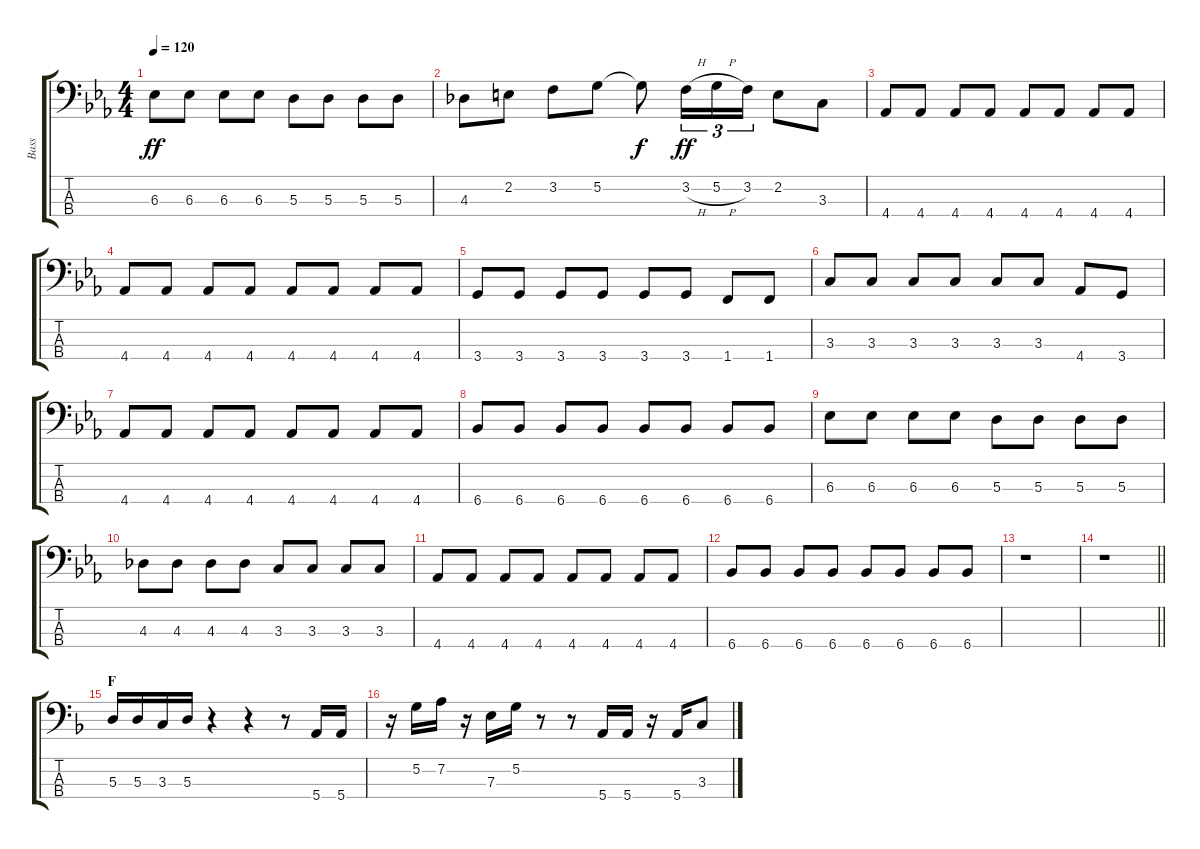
\track ("Bass" "Bass") {instrument electricbasspick}
\staff {score tabs}
\tuning (G2 D2 A1 E1) {hide}
\ts (4 4)
\tempo 120
\clef f4
\ks eb
6.3.8{dy ff} 6.3.8 6.3.8 6.3.8 5.3.8 5.3.8 5.3.8 5.3.8 |
4.3.8 2.2.8 3.2.8 5.2.8 5.2{t}.8{dy f} 3.2{h}.16{tu (3 2) dy ff} 5.2{h}.16{tu (3 2)} 3.2.16{tu (3 2)} 2.2.8 3.3.8 |
4.4.8 4.4.8 4.4.8 4.4.8 4.4.8 4.4.8 4.4.8 4.4.8 |
4.4.8 4.4.8 4.4.8 4.4.8 4.4.8 4.4.8 4.4.8 4.4.8 |
3.4.8 3.4.8 3.4.8 3.4.8 3.4.8 3.4.8 1.4.8 1.4.8 |
3.3.8 3.3.8 3.3.8 3.3.8 3.3.8 3.3.8 4.4.8 3.4.8 |
4.4.8 4.4.8 4.4.8 4.4.8 4.4.8 4.4.8 4.4.8 4.4.8 |
6.4.8 6.4.8 6.4.8 6.4.8 6.4.8 6.4.8 6.4.8 6.4.8 |
6.3.8 6.3.8 6.3.8 6.3.8 5.3.8 5.3.8 5.3.8 5.3.8 |
4.3.8 4.3.8 4.3.8 4.3.8 3.3.8 3.3.8 3.3.8 3.3.8 |
4.4.8 4.4.8 4.4.8 4.4.8 4.4.8 4.4.8 4.4.8 4.4.8 |
6.4.8 6.4.8 6.4.8 6.4.8 6.4.8 6.4.8 6.4.8 6.4.8 |
r.1 |
\barLineRight lightlight
r.1 |
\section ("" "F")
\ks f
5.3.16 5.3.16 3.3.16 5.3.16 r.4 r.4 r.8 5.4.16 5.4.16 |
r.16 5.2.16 7.2.16 r.16 7.3.16 5.2.16 r.8 r.8 5.4.16 5.4.16 r.16 5.4.16 3.3.8
